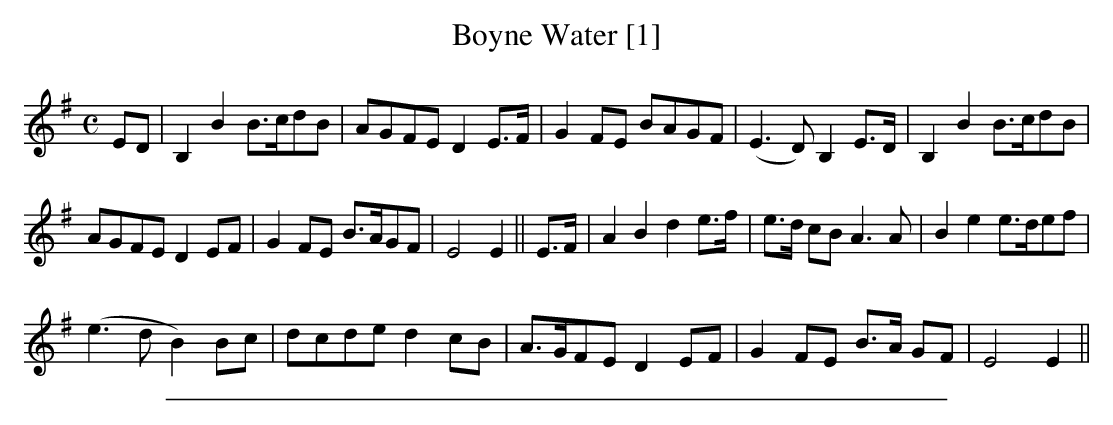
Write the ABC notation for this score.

X:1
T: Boyne Water [1]
L:1/8
M:C
K:E Minor
ED|B,2 B2 B>cdB|AGFE D2 E>F|G2 FE BAGF|(E3D) B,2 E>D|B,2 B2 B>cdB|
AGFE D2 EF|G2 FE B>AGF|E4 E2||E>F|A2B2d2 e>f|e>d cB A3A|B2e2 e>def|
(e3d B2) Bc|dcde d2 cB|A>GFE D2 EF|G2 FE B>A GF|E4E2||
